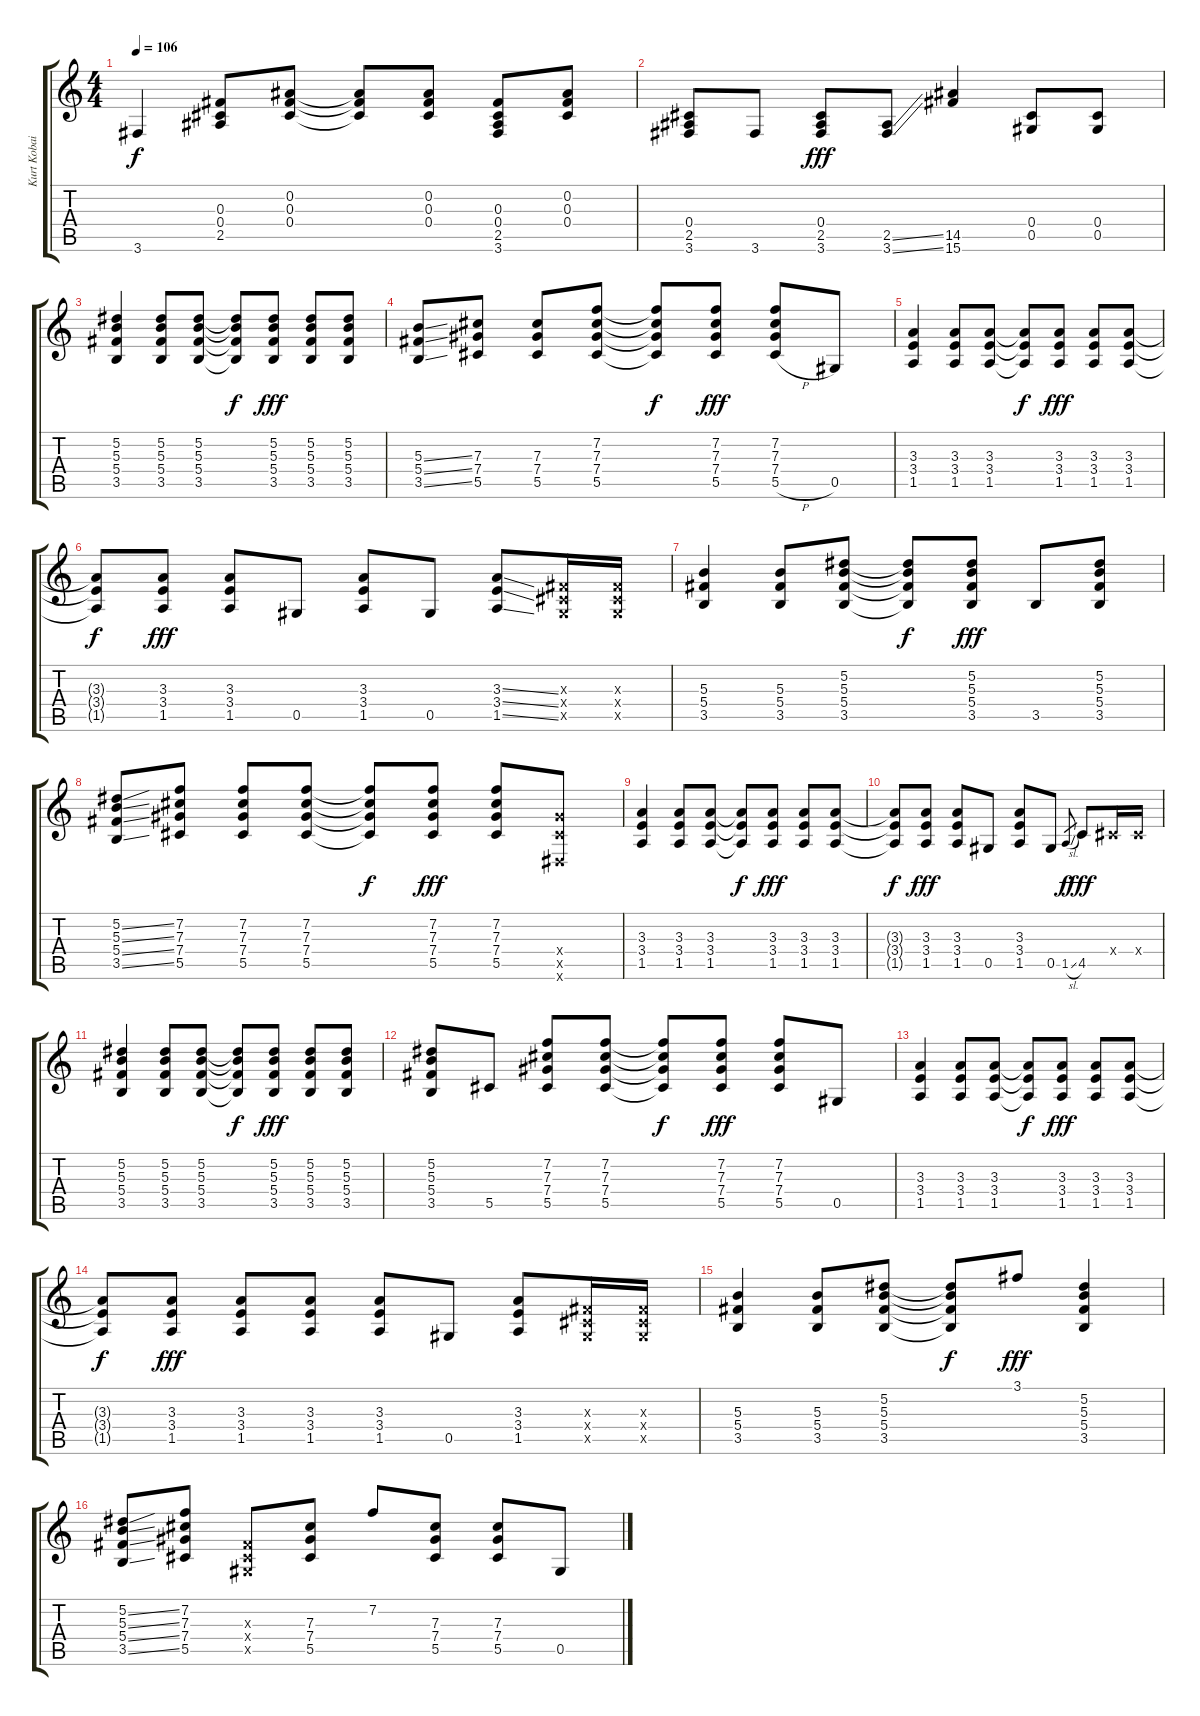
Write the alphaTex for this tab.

\track ("Kurt Kobain Pink Hair" "Kurt Kobai") {instrument acousticguitarsteel}
\staff {score tabs}
\tuning (Eb4 Bb3 Gb3 Db3 Ab2 Eb2) {hide}
\ts (4 4)
\tempo 106
\clef g2
\ks c
3.6.4{dy f} (0.3 0.4 2.5).8 (0.2 0.3 0.4).8 (0.2{t} 0.3{t} 0.4{t}).8 (0.2 0.3 0.4).8 (0.3 0.4 2.5 3.6).8 (0.2 0.3 0.4).8 |
(0.4 2.5 3.6).8 3.6.8 (0.4 2.5 3.6).8{dy fff instrument distortionguitar} (2.5{ss} 3.6{ss}).8 (14.5 15.6).4 (0.4 0.5).8 (0.4 0.5).8 |
(5.2 5.3 5.4 3.5).4 (5.2 5.3 5.4 3.5).8 (5.2 5.3 5.4 3.5).8 (5.2{t} 5.3{t} 5.4{t} 3.5{t}).8{dy f} (5.2 5.3 5.4 3.5).8{dy fff} (5.2 5.3 5.4 3.5).8 (5.2 5.3 5.4 3.5).8 |
(5.3{ss} 5.4{ss} 3.5{ss}).8 (7.3 7.4 5.5).8 (7.3 7.4 5.5).8 (7.2 7.3 7.4 5.5).8 (7.2{t} 7.3{t} 7.4{t} 5.5{t}).8{dy f} (7.2 7.3 7.4 5.5).8{dy fff} (7.2 7.3 7.4 5.5{h}).8 0.5.8 |
(3.3 3.4 1.5).4 (3.3 3.4 1.5).8 (3.3 3.4 1.5).8 (3.3{t} 3.4{t} 1.5{t}).8{dy f} (3.3 3.4 1.5).8{dy fff} (3.3 3.4 1.5).8 (3.3 3.4 1.5).8 |
(3.3{t} 3.4{t} 1.5{t}).8{dy f} (3.3 3.4 1.5).8{dy fff} (3.3 3.4 1.5).8 0.5.8 (3.3 3.4 1.5).8 0.5.8 (3.3{ss} 3.4{ss} 1.5{ss}).8 (0.3{x} 0.4{x} 0.5{x}).16 (0.3{x} 0.4{x} 0.5{x}).16 |
(5.3 5.4 3.5).4 (5.3 5.4 3.5).8 (5.2 5.3 5.4 3.5).8 (5.2{t} 5.3{t} 5.4{t} 3.5{t}).8{dy f} (5.2 5.3 5.4 3.5).8{dy fff} 3.5.8 (5.2 5.3 5.4 3.5).8 |
(5.2{ss} 5.3{ss} 5.4{ss} 3.5{ss}).8 (7.2 7.3 7.4 5.5).8 (7.2 7.3 7.4 5.5).8 (7.2 7.3 7.4 5.5).8 (7.2{t} 7.3{t} 7.4{t} 5.5{t}).8{dy f} (7.2 7.3 7.4 5.5).8{dy fff} (7.2 7.3 7.4 5.5).8 (7.4{x} 5.5{x} 0.6{x}).8 |
(3.3 3.4 1.5).4 (3.3 3.4 1.5).8 (3.3 3.4 1.5).8 (3.3{t} 3.4{t} 1.5{t}).8{dy f} (3.3 3.4 1.5).8{dy fff} (3.3 3.4 1.5).8 (3.3 3.4 1.5).8 |
(3.3{t} 3.4{t} 1.5{t}).8{dy f} (3.3 3.4 1.5).8{dy fff} (3.3 3.4 1.5).8 0.5.8 (3.3 3.4 1.5).8 0.5.8 1.5{sl}.8{gr dy f} 4.5.8{dy fff} 0.4{x}.16 0.4{x}.16 |
(5.2 5.3 5.4 3.5).4 (5.2 5.3 5.4 3.5).8 (5.2 5.3 5.4 3.5).8 (5.2{t} 5.3{t} 5.4{t} 3.5{t}).8{dy f} (5.2 5.3 5.4 3.5).8{dy fff} (5.2 5.3 5.4 3.5).8 (5.2 5.3 5.4 3.5).8 |
(5.2 5.3 5.4 3.5).8 5.5.8 (7.2 7.3 7.4 5.5).8 (7.2 7.3 7.4 5.5).8 (7.2{t} 7.3{t} 7.4{t} 5.5{t}).8{dy f} (7.2 7.3 7.4 5.5).8{dy fff} (7.2 7.3 7.4 5.5).8 0.5.8 |
(3.3 3.4 1.5).4 (3.3 3.4 1.5).8 (3.3 3.4 1.5).8 (3.3{t} 3.4{t} 1.5{t}).8{dy f} (3.3 3.4 1.5).8{dy fff} (3.3 3.4 1.5).8 (3.3 3.4 1.5).8 |
(3.3{t} 3.4{t} 1.5{t}).8{dy f} (3.3 3.4 1.5).8{dy fff} (3.3 3.4 1.5).8 (3.3 3.4 1.5).8 (3.3 3.4 1.5).8 0.5.8 (3.3 3.4 1.5).8 (0.3{x} 0.4{x} 0.5{x}).16 (0.3{x} 0.4{x} 0.5{x}).16 |
(5.3 5.4 3.5).4 (5.3 5.4 3.5).8 (5.2 5.3 5.4 3.5).8 (5.2{t} 5.3{t} 5.4{t} 3.5{t}).8{dy f} 3.1.8{dy fff} (5.2 5.3 5.4 3.5).4 |
(5.2{ss} 5.3{ss} 5.4{ss} 3.5{ss}).8 (7.2 7.3 7.4 5.5).8 (0.3{x} 0.4{x} 0.5{x}).8 (7.3 7.4 5.5).8 7.2.8 (7.3 7.4 5.5).8 (7.3 7.4 5.5).8 0.5.8
